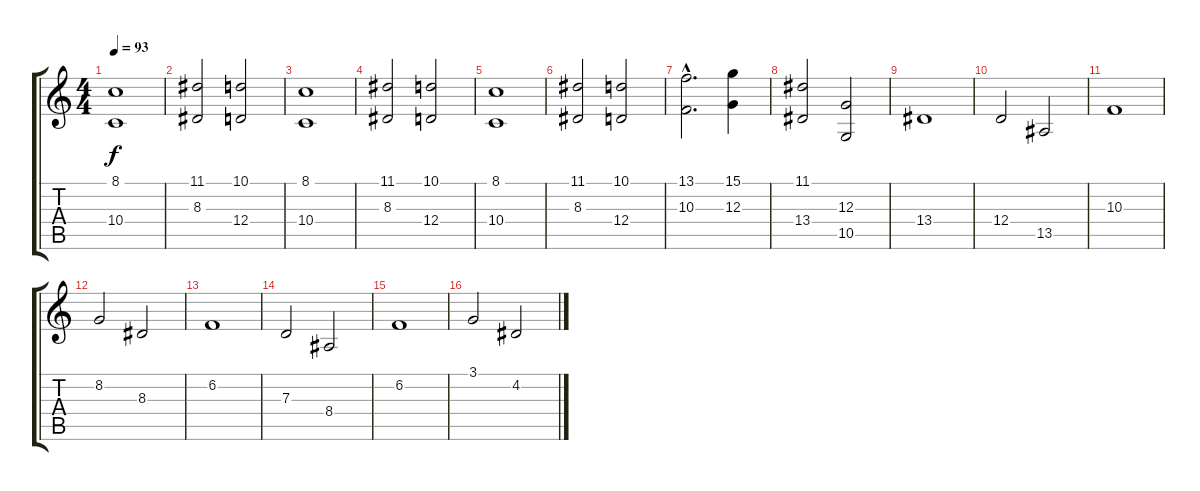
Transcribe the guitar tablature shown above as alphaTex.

\track "" {instrument stringensemble2}
\staff {score tabs}
\tuning (E4 B3 G3 D3 A2 E2) {hide}
\ts (4 4)
\tempo 93
\clef g2
\ks c
(8.1 10.4).1{dy f} |
(11.1 8.3).2 (10.1 12.4).2 |
(8.1 10.4).1 |
(11.1 8.3).2 (10.1 12.4).2 |
(8.1 10.4).1 |
(11.1 8.3).2 (10.1 12.4).2 |
(13.1{hac} 10.3{hac}).2{d} (15.1 12.3).4 |
(11.1 13.4).2 (12.3 10.5).2 |
13.4.1 |
12.4.2 13.5.2 |
10.3.1 |
8.2.2 8.3.2 |
6.2.1 |
7.3.2 8.4.2 |
6.2.1 |
3.1.2 4.2.2
